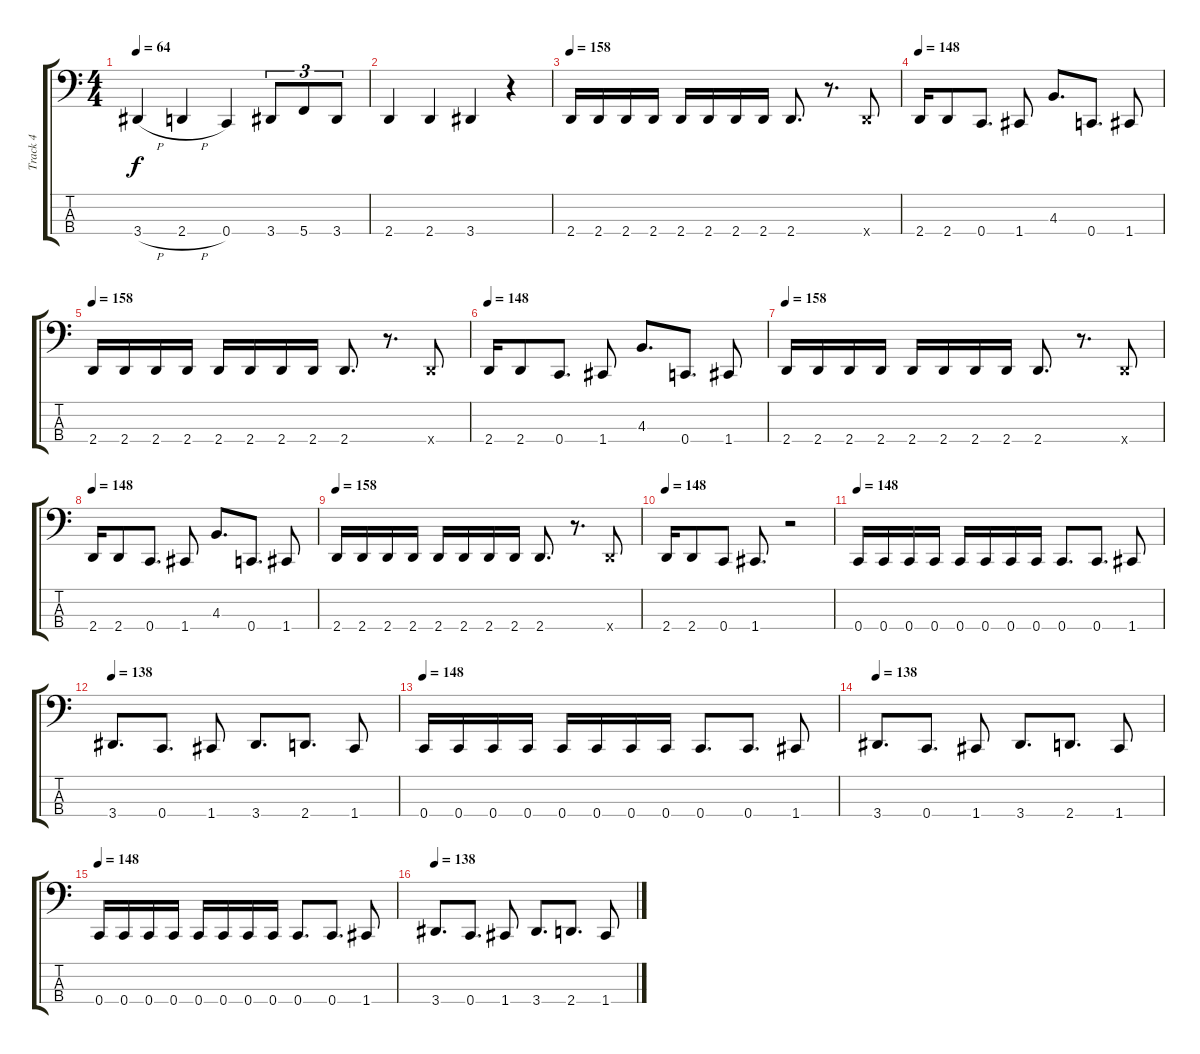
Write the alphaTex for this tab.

\track ("Track 4" "Track 4") {instrument electricbasspick}
\staff {score tabs}
\tuning (F2 C2 G1 C1) {hide}
\ts (4 4)
\tempo 64
\clef f4
\ks c
3.4{h}.4{dy f} 2.4{h}.4 0.4.4 3.4.8{tu (3 2)} 5.4.8{tu (3 2)} 3.4.8{tu (3 2)} |
2.4.4 2.4.4 3.4.4 r.4 |
\tempo 158
2.4.16 2.4.16 2.4.16 2.4.16 2.4.16 2.4.16 2.4.16 2.4.16 2.4.8{d} r.8{d} 2.4{x}.8 |
\tempo 148
2.4.16 2.4.8 0.4.8{d} 1.4.8 4.3.8{d} 0.4.8{d} 1.4.8 |
\tempo 158
2.4.16 2.4.16 2.4.16 2.4.16 2.4.16 2.4.16 2.4.16 2.4.16 2.4.8{d} r.8{d} 2.4{x}.8 |
\tempo 148
2.4.16 2.4.8 0.4.8{d} 1.4.8 4.3.8{d} 0.4.8{d} 1.4.8 |
\tempo 158
2.4.16 2.4.16 2.4.16 2.4.16 2.4.16 2.4.16 2.4.16 2.4.16 2.4.8{d} r.8{d} 2.4{x}.8 |
\tempo 148
2.4.16 2.4.8 0.4.8{d} 1.4.8 4.3.8{d} 0.4.8{d} 1.4.8 |
\tempo 158
2.4.16 2.4.16 2.4.16 2.4.16 2.4.16 2.4.16 2.4.16 2.4.16 2.4.8{d} r.8{d} 2.4{x}.8 |
\tempo 148
2.4.16 2.4.8 0.4.8 1.4.8{d} r.2 |
\tempo 148
0.4.16 0.4.16 0.4.16 0.4.16 0.4.16 0.4.16 0.4.16 0.4.16 0.4.8{d} 0.4.8{d} 1.4.8 |
\tempo 138
3.4.8{d} 0.4.8{d} 1.4.8 3.4.8{d} 2.4.8{d} 1.4.8 |
\tempo 148
0.4.16 0.4.16 0.4.16 0.4.16 0.4.16 0.4.16 0.4.16 0.4.16 0.4.8{d} 0.4.8{d} 1.4.8 |
\tempo 138
3.4.8{d} 0.4.8{d} 1.4.8 3.4.8{d} 2.4.8{d} 1.4.8 |
\tempo 148
0.4.16 0.4.16 0.4.16 0.4.16 0.4.16 0.4.16 0.4.16 0.4.16 0.4.8{d} 0.4.8{d} 1.4.8 |
\tempo 138
3.4.8{d} 0.4.8{d} 1.4.8 3.4.8{d} 2.4.8{d} 1.4.8
